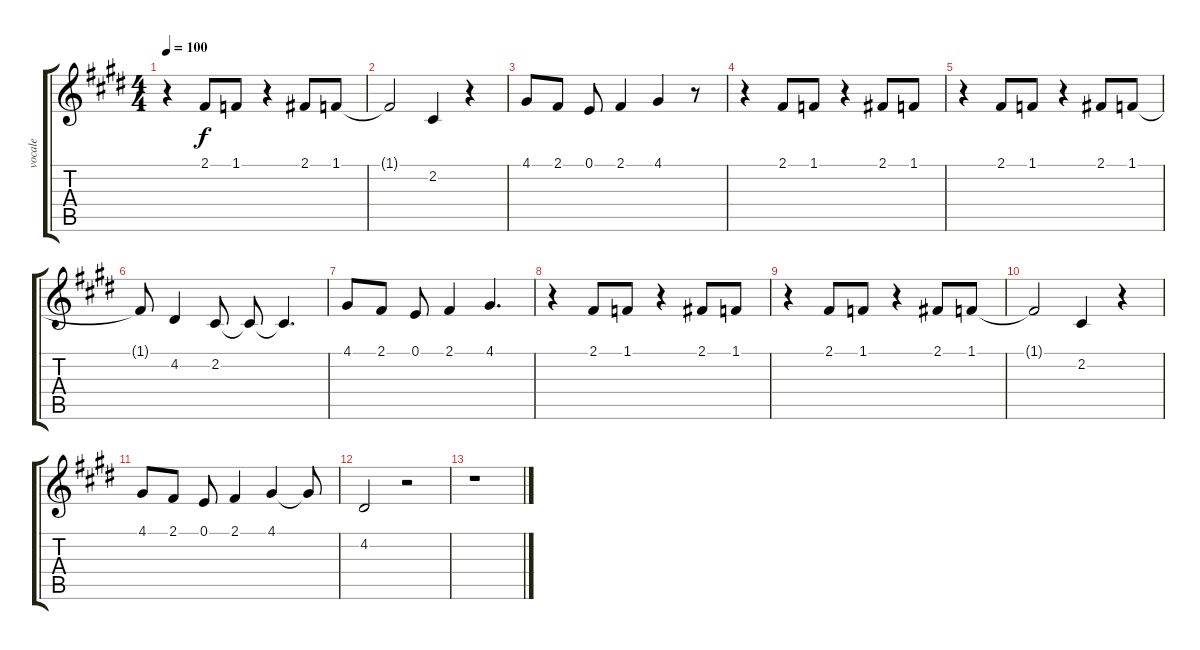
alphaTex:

\track ("vocale" "vocale") {instrument choiraahs}
\staff {score tabs}
\tuning (E4 B3 G3 D3 A2 E2) {hide}
\ts (4 4)
\tempo 100
\clef g2
\ks e
r.4{dy f} 2.1.8 1.1.8 r.4 2.1.8 1.1.8 |
1.1{t}.2 2.2.4 r.4 |
4.1.8 2.1.8 0.1.8 2.1.4 4.1.4 r.8 |
r.4 2.1.8 1.1.8 r.4 2.1.8 1.1.8 |
r.4 2.1.8 1.1.8 r.4 2.1.8 1.1.8 |
1.1{t}.8 4.2.4 2.2.8 2.2{t}.8 2.2{t}.4{d} |
4.1.8 2.1.8 0.1.8 2.1.4 4.1.4{d} |
r.4 2.1.8 1.1.8 r.4 2.1.8 1.1.8 |
r.4 2.1.8 1.1.8 r.4 2.1.8 1.1.8 |
1.1{t}.2 2.2.4 r.4 |
4.1.8 2.1.8 0.1.8 2.1.4 4.1.4 4.1{t}.8 |
4.2.2 r.2 |
r.1
